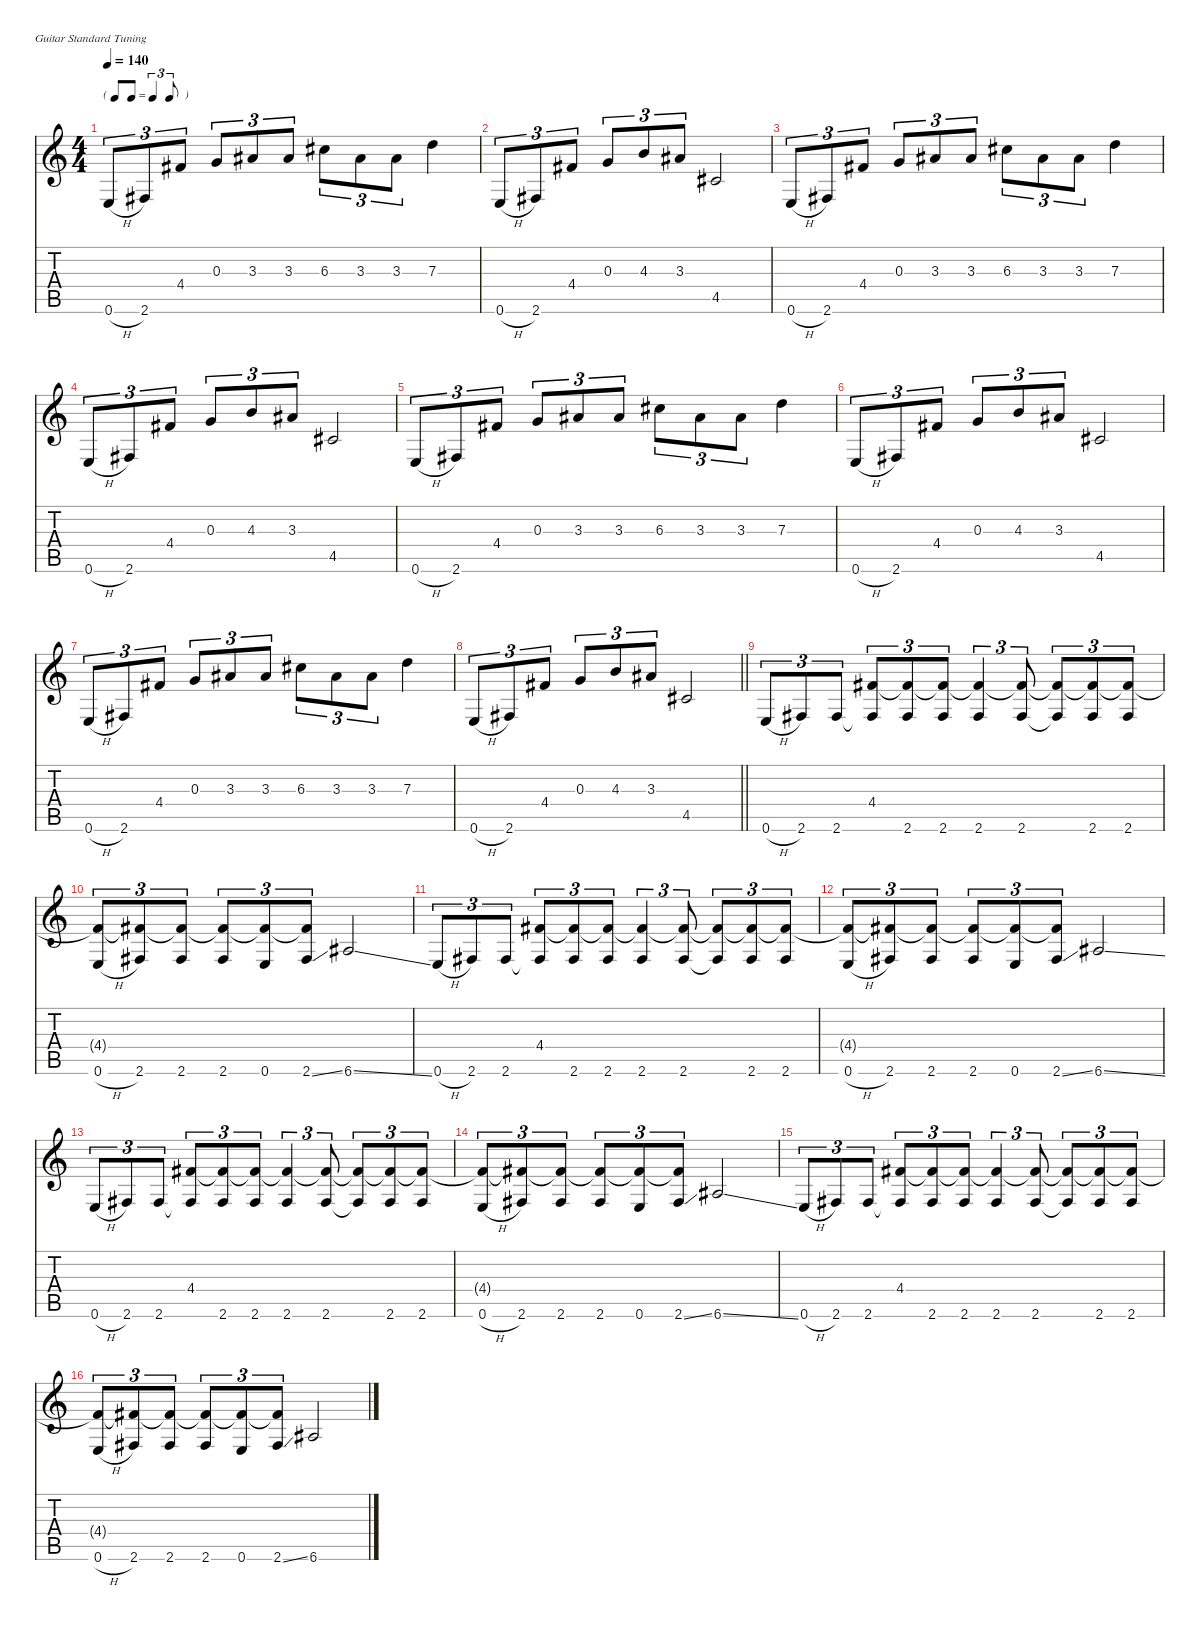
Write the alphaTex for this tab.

\defaultSystemsLayout 4
\hideDynamics
\bracketExtendMode nobrackets
\singleTrackTrackNamePolicy hidden
\multiTrackTrackNamePolicy hidden
\firstSystemTrackNameMode fullname
\firstSystemTrackNameOrientation horizontal
\otherSystemsTrackNameOrientation horizontal
\track ("Rhythm Guitar 1 [Mikael Akerfeldt + Pete" "dist.guit.") {defaultSystemsLayout 4 mute instrument distortionguitar}
\staff {score tabs}
\tuning (E4 B3 G3 D3 A2 E2)
\ts (4 4)
\tf triplet8th
\tempo 140
\clef g2
\ks c
0.6{h}.8{tu (3 2) dy f beam Up} 2.6{acc #}.8{tu (3 2) beam Up} 4.4{acc #}.8{tu (3 2) beam Up} 0.3.8{tu (3 2) beam Up} 3.3{acc #}.8{tu (3 2) beam Up} 3.3{acc #}.8{tu (3 2) beam Up} 6.3{acc #}.8{tu (3 2) beam Down} 3.3{acc #}.8{tu (3 2) beam Down} 3.3{acc #}.8{tu (3 2) beam Down} 7.3.4{beam Down} |
0.6{h}.8{tu (3 2) beam Up} 2.6{acc #}.8{tu (3 2) beam Up} 4.4{acc #}.8{tu (3 2) beam Up} 0.3.8{tu (3 2) beam Up} 4.3.8{tu (3 2) beam Up} 3.3{acc #}.8{tu (3 2) beam Up} 4.5{acc #}.2{beam Up} |
0.6{h}.8{tu (3 2) beam Up} 2.6{acc #}.8{tu (3 2) beam Up} 4.4{acc #}.8{tu (3 2) beam Up} 0.3.8{tu (3 2) beam Up} 3.3{acc #}.8{tu (3 2) beam Up} 3.3{acc #}.8{tu (3 2) beam Up} 6.3{acc #}.8{tu (3 2) beam Down} 3.3{acc #}.8{tu (3 2) beam Down} 3.3{acc #}.8{tu (3 2) beam Down} 7.3.4{beam Down} |
0.6{h}.8{tu (3 2) beam Up} 2.6{acc #}.8{tu (3 2) beam Up} 4.4{acc #}.8{tu (3 2) beam Up} 0.3.8{tu (3 2) beam Up} 4.3.8{tu (3 2) beam Up} 3.3{acc #}.8{tu (3 2) beam Up} 4.5{acc #}.2{beam Up} |
0.6{h}.8{tu (3 2) beam Up} 2.6{acc #}.8{tu (3 2) beam Up} 4.4{acc #}.8{tu (3 2) beam Up} 0.3.8{tu (3 2) beam Up} 3.3{acc #}.8{tu (3 2) beam Up} 3.3{acc #}.8{tu (3 2) beam Up} 6.3{acc #}.8{tu (3 2) beam Down} 3.3{acc #}.8{tu (3 2) beam Down} 3.3{acc #}.8{tu (3 2) beam Down} 7.3.4{beam Down} |
0.6{h}.8{tu (3 2) beam Up} 2.6{acc #}.8{tu (3 2) beam Up} 4.4{acc #}.8{tu (3 2) beam Up} 0.3.8{tu (3 2) beam Up} 4.3.8{tu (3 2) beam Up} 3.3{acc #}.8{tu (3 2) beam Up} 4.5{acc #}.2{beam Up} |
0.6{h}.8{tu (3 2) beam Up} 2.6{acc #}.8{tu (3 2) beam Up} 4.4{acc #}.8{tu (3 2) beam Up} 0.3.8{tu (3 2) beam Up} 3.3{acc #}.8{tu (3 2) beam Up} 3.3{acc #}.8{tu (3 2) beam Up} 6.3{acc #}.8{tu (3 2) beam Down} 3.3{acc #}.8{tu (3 2) beam Down} 3.3{acc #}.8{tu (3 2) beam Down} 7.3.4{beam Down} |
\barLineRight lightlight
0.6{h}.8{tu (3 2) beam Up} 2.6{acc #}.8{tu (3 2) beam Up} 4.4{acc #}.8{tu (3 2) beam Up} 0.3.8{tu (3 2) beam Up} 4.3.8{tu (3 2) beam Up} 3.3{acc #}.8{tu (3 2) beam Up} 4.5{acc #}.2{beam Up} |
0.6{h}.8{tu (3 2) beam Up} 2.6{acc #}.8{tu (3 2) beam Up} 2.6{acc #}.8{tu (3 2) beam Up} (4.4{acc #} 2.6{t acc #}).8{tu (3 2) beam Up} (4.4{t acc #} 2.6{acc #}).8{tu (3 2) beam Up} (4.4{t acc #} 2.6{acc #}).8{tu (3 2) beam Up} (4.4{t acc #} 2.6{acc #}).4{tu (3 2) beam Up} (4.4{t acc #} 2.6{acc #}).8{tu (3 2) beam Up} (4.4{t acc #} 2.6{t acc #}).8{tu (3 2) beam Up} (4.4{t acc #} 2.6{acc #}).8{tu (3 2) beam Up} (4.4{t acc #} 2.6{acc #}).8{tu (3 2) beam Up} |
(4.4{t acc #} 0.6{h}).8{tu (3 2) beam Up} (4.4{t acc #} 2.6{acc #}).8{tu (3 2) beam Up} (4.4{t acc #} 2.6{acc #}).8{tu (3 2) beam Up} (4.4{t acc #} 2.6{acc #}).8{tu (3 2) beam Up} (4.4{t acc #} 0.6).8{tu (3 2) beam Up} (4.4{t acc #} 2.6{ss acc #}).8{tu (3 2) beam Up} 6.6{ss acc #}.2{beam Up} |
0.6{h}.8{tu (3 2) beam Up} 2.6{acc #}.8{tu (3 2) beam Up} 2.6{acc #}.8{tu (3 2) beam Up} (4.4{acc #} 2.6{t acc #}).8{tu (3 2) beam Up} (4.4{t acc #} 2.6{acc #}).8{tu (3 2) beam Up} (4.4{t acc #} 2.6{acc #}).8{tu (3 2) beam Up} (4.4{t acc #} 2.6{acc #}).4{tu (3 2) beam Up} (4.4{t acc #} 2.6{acc #}).8{tu (3 2) beam Up} (4.4{t acc #} 2.6{t acc #}).8{tu (3 2) beam Up} (4.4{t acc #} 2.6{acc #}).8{tu (3 2) beam Up} (4.4{t acc #} 2.6{acc #}).8{tu (3 2) beam Up} |
(4.4{t acc #} 0.6{h}).8{tu (3 2) beam Up} (4.4{t acc #} 2.6{acc #}).8{tu (3 2) beam Up} (4.4{t acc #} 2.6{acc #}).8{tu (3 2) beam Up} (4.4{t acc #} 2.6{acc #}).8{tu (3 2) beam Up} (4.4{t acc #} 0.6).8{tu (3 2) beam Up} (4.4{t acc #} 2.6{ss acc #}).8{tu (3 2) beam Up} 6.6{ss acc #}.2{beam Up} |
0.6{h}.8{tu (3 2) beam Up} 2.6{acc #}.8{tu (3 2) beam Up} 2.6{acc #}.8{tu (3 2) beam Up} (4.4{acc #} 2.6{t acc #}).8{tu (3 2) beam Up} (4.4{t acc #} 2.6{acc #}).8{tu (3 2) beam Up} (4.4{t acc #} 2.6{acc #}).8{tu (3 2) beam Up} (4.4{t acc #} 2.6{acc #}).4{tu (3 2) beam Up} (4.4{t acc #} 2.6{acc #}).8{tu (3 2) beam Up} (4.4{t acc #} 2.6{t acc #}).8{tu (3 2) beam Up} (4.4{t acc #} 2.6{acc #}).8{tu (3 2) beam Up} (4.4{t acc #} 2.6{acc #}).8{tu (3 2) beam Up} |
(4.4{t acc #} 0.6{h}).8{tu (3 2) beam Up} (4.4{t acc #} 2.6{acc #}).8{tu (3 2) beam Up} (4.4{t acc #} 2.6{acc #}).8{tu (3 2) beam Up} (4.4{t acc #} 2.6{acc #}).8{tu (3 2) beam Up} (4.4{t acc #} 0.6).8{tu (3 2) beam Up} (4.4{t acc #} 2.6{ss acc #}).8{tu (3 2) beam Up} 6.6{ss acc #}.2{beam Up} |
0.6{h}.8{tu (3 2) beam Up} 2.6{acc #}.8{tu (3 2) beam Up} 2.6{acc #}.8{tu (3 2) beam Up} (4.4{acc #} 2.6{t acc #}).8{tu (3 2) beam Up} (4.4{t acc #} 2.6{acc #}).8{tu (3 2) beam Up} (4.4{t acc #} 2.6{acc #}).8{tu (3 2) beam Up} (4.4{t acc #} 2.6{acc #}).4{tu (3 2) beam Up} (4.4{t acc #} 2.6{acc #}).8{tu (3 2) beam Up} (4.4{t acc #} 2.6{t acc #}).8{tu (3 2) beam Up} (4.4{t acc #} 2.6{acc #}).8{tu (3 2) beam Up} (4.4{t acc #} 2.6{acc #}).8{tu (3 2) beam Up} |
(4.4{t acc #} 0.6{h}).8{tu (3 2) beam Up} (4.4{t acc #} 2.6{acc #}).8{tu (3 2) beam Up} (4.4{t acc #} 2.6{acc #}).8{tu (3 2) beam Up} (4.4{t acc #} 2.6{acc #}).8{tu (3 2) beam Up} (4.4{t acc #} 0.6).8{tu (3 2) beam Up} (4.4{t acc #} 2.6{ss acc #}).8{tu (3 2) beam Up} 6.6{ss acc #}.2{beam Up}
